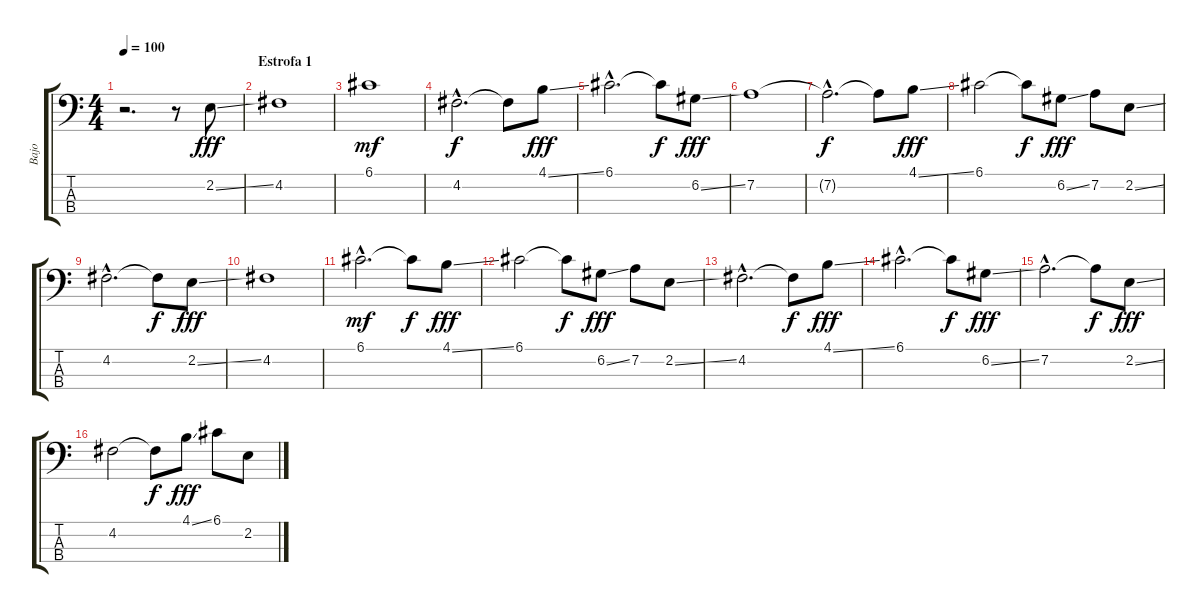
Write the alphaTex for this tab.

\track ("Bajo" "Bajo") {instrument electricbassfinger}
\staff {score tabs}
\tuning (G2 D2 A1 E1) {hide}
\ts (4 4)
\tempo 100
\clef f4
\ks c
r.2{d dy fff instrument electricbassfinger} r.8 2.2{ss}.8 |
\section ("" "Estrofa 1")
4.2.1 |
6.1.1{dy mf} |
4.2{hac}.2{d dy f} 4.2{t}.8 4.1{ss}.8{dy fff} |
6.1{hac}.2{d} 6.1{t}.8{dy f} 6.2{ss}.8{dy fff} |
7.2.1 |
7.2{hac t}.2{d dy f} 7.2{t}.8 4.1{ss}.8{dy fff} |
6.1.2 6.1{t}.8{dy f} 6.2{ss}.8{dy fff} 7.2.8 2.2{ss}.8 |
4.2{hac}.2{d} 4.2{t}.8{dy f} 2.2{ss}.8{dy fff} |
4.2.1 |
6.1{hac}.2{d dy mf} 6.1{t}.8{dy f} 4.1{ss}.8{dy fff} |
6.1.2 6.1{t}.8{dy f} 6.2{ss}.8{dy fff} 7.2.8 2.2{ss}.8 |
4.2{hac}.2{d} 4.2{t}.8{dy f} 4.1{ss}.8{dy fff} |
6.1{hac}.2{d} 6.1{t}.8{dy f} 6.2{ss}.8{dy fff} |
7.2{hac}.2{d} 7.2{t}.8{dy f} 2.2{ss}.8{dy fff} |
4.2.2 4.2{t}.8{dy f} 4.1{ss}.8{dy fff} 6.1.8 2.2{ss}.8
